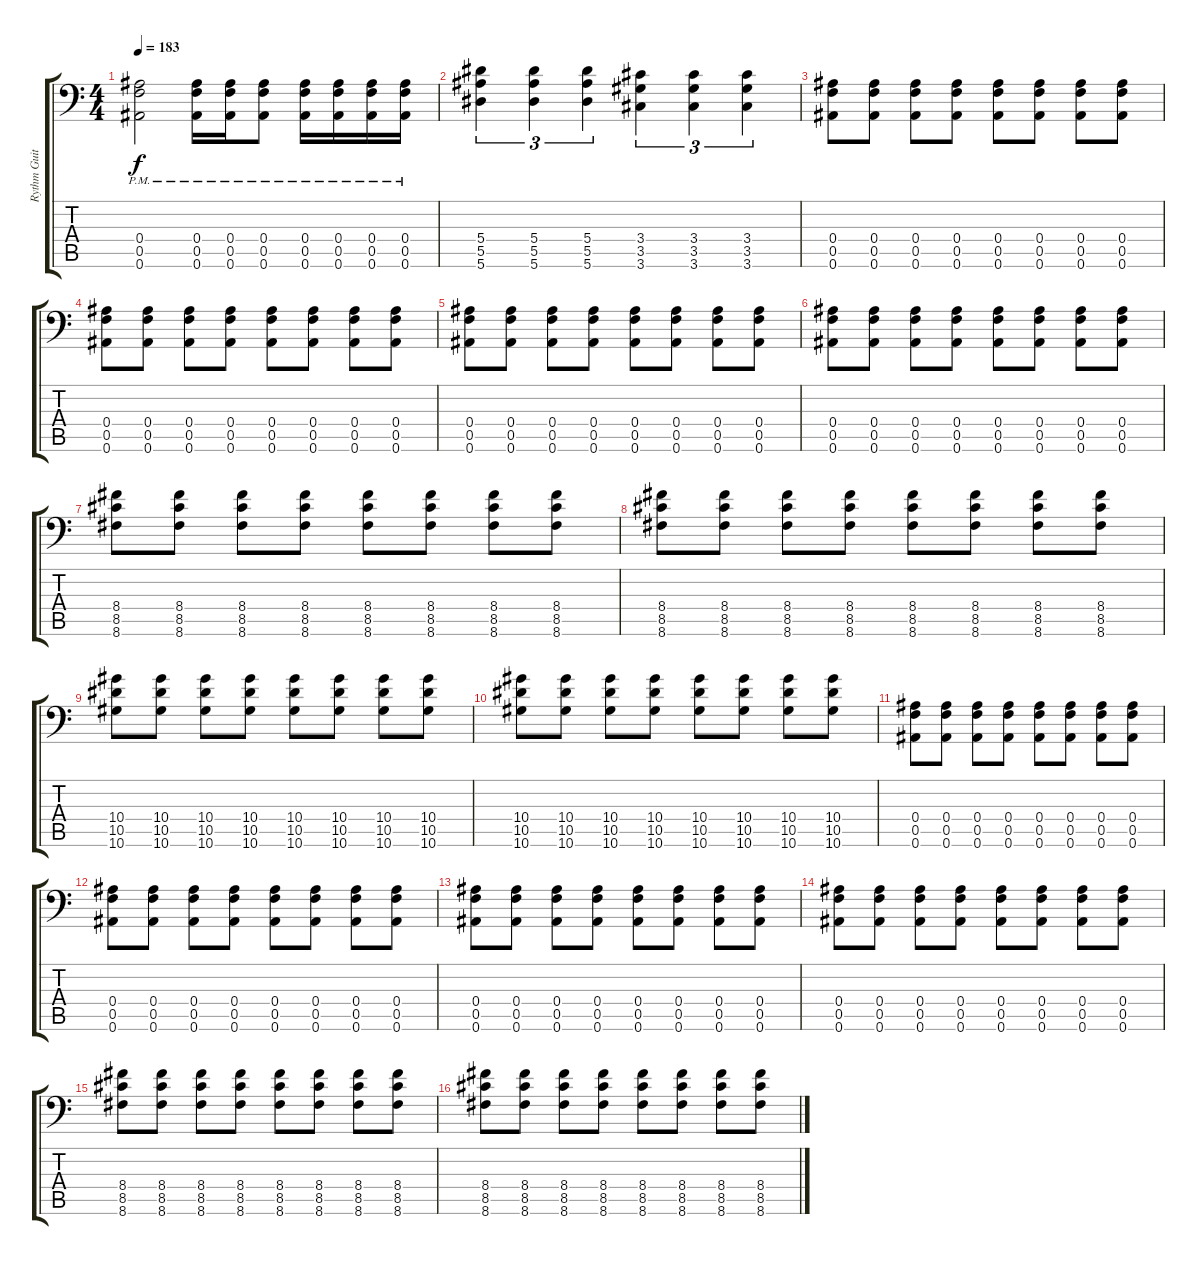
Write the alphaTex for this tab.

\track ("Rythm Guitar #2" "Rythm Guit") {instrument distortionguitar}
\staff {score tabs}
\tuning (C4 G3 Eb3 Bb2 F2 Bb1) {hide}
\ts (4 4)
\tempo 183
\clef f4
\ks c
(0.4{pm} 0.5{pm} 0.6{pm}).2{dy f} (0.4{pm} 0.5{pm} 0.6{pm}).16 (0.4{pm} 0.5{pm} 0.6{pm}).16 (0.4{pm} 0.5{pm} 0.6{pm}).8 (0.4{pm} 0.5{pm} 0.6{pm}).16 (0.4{pm} 0.5{pm} 0.6{pm}).16 (0.4{pm} 0.5{pm} 0.6{pm}).16 (0.4{pm} 0.5{pm} 0.6{pm}).16 |
(5.4 5.5 5.6).4{tu (3 2)} (5.4 5.5 5.6).4{tu (3 2)} (5.4 5.5 5.6).4{tu (3 2)} (3.4 3.5 3.6).4{tu (3 2)} (3.4 3.5 3.6).4{tu (3 2)} (3.4 3.5 3.6).4{tu (3 2)} |
(0.4 0.5 0.6).8 (0.4 0.5 0.6).8 (0.4 0.5 0.6).8 (0.4 0.5 0.6).8 (0.4 0.5 0.6).8 (0.4 0.5 0.6).8 (0.4 0.5 0.6).8 (0.4 0.5 0.6).8 |
(0.4 0.5 0.6).8 (0.4 0.5 0.6).8 (0.4 0.5 0.6).8 (0.4 0.5 0.6).8 (0.4 0.5 0.6).8 (0.4 0.5 0.6).8 (0.4 0.5 0.6).8 (0.4 0.5 0.6).8 |
(0.4 0.5 0.6).8 (0.4 0.5 0.6).8 (0.4 0.5 0.6).8 (0.4 0.5 0.6).8 (0.4 0.5 0.6).8 (0.4 0.5 0.6).8 (0.4 0.5 0.6).8 (0.4 0.5 0.6).8 |
(0.4 0.5 0.6).8 (0.4 0.5 0.6).8 (0.4 0.5 0.6).8 (0.4 0.5 0.6).8 (0.4 0.5 0.6).8 (0.4 0.5 0.6).8 (0.4 0.5 0.6).8 (0.4 0.5 0.6).8 |
(8.4 8.5 8.6).8 (8.4 8.5 8.6).8 (8.4 8.5 8.6).8 (8.4 8.5 8.6).8 (8.4 8.5 8.6).8 (8.4 8.5 8.6).8 (8.4 8.5 8.6).8 (8.4 8.5 8.6).8 |
(8.4 8.5 8.6).8 (8.4 8.5 8.6).8 (8.4 8.5 8.6).8 (8.4 8.5 8.6).8 (8.4 8.5 8.6).8 (8.4 8.5 8.6).8 (8.4 8.5 8.6).8 (8.4 8.5 8.6).8 |
(10.4 10.5 10.6).8 (10.4 10.5 10.6).8 (10.4 10.5 10.6).8 (10.4 10.5 10.6).8 (10.4 10.5 10.6).8 (10.4 10.5 10.6).8 (10.4 10.5 10.6).8 (10.4 10.5 10.6).8 |
(10.4 10.5 10.6).8 (10.4 10.5 10.6).8 (10.4 10.5 10.6).8 (10.4 10.5 10.6).8 (10.4 10.5 10.6).8 (10.4 10.5 10.6).8 (10.4 10.5 10.6).8 (10.4 10.5 10.6).8 |
(0.4 0.5 0.6).8 (0.4 0.5 0.6).8 (0.4 0.5 0.6).8 (0.4 0.5 0.6).8 (0.4 0.5 0.6).8 (0.4 0.5 0.6).8 (0.4 0.5 0.6).8 (0.4 0.5 0.6).8 |
(0.4 0.5 0.6).8 (0.4 0.5 0.6).8 (0.4 0.5 0.6).8 (0.4 0.5 0.6).8 (0.4 0.5 0.6).8 (0.4 0.5 0.6).8 (0.4 0.5 0.6).8 (0.4 0.5 0.6).8 |
(0.4 0.5 0.6).8 (0.4 0.5 0.6).8 (0.4 0.5 0.6).8 (0.4 0.5 0.6).8 (0.4 0.5 0.6).8 (0.4 0.5 0.6).8 (0.4 0.5 0.6).8 (0.4 0.5 0.6).8 |
(0.4 0.5 0.6).8 (0.4 0.5 0.6).8 (0.4 0.5 0.6).8 (0.4 0.5 0.6).8 (0.4 0.5 0.6).8 (0.4 0.5 0.6).8 (0.4 0.5 0.6).8 (0.4 0.5 0.6).8 |
(8.4 8.5 8.6).8 (8.4 8.5 8.6).8 (8.4 8.5 8.6).8 (8.4 8.5 8.6).8 (8.4 8.5 8.6).8 (8.4 8.5 8.6).8 (8.4 8.5 8.6).8 (8.4 8.5 8.6).8 |
(8.4 8.5 8.6).8 (8.4 8.5 8.6).8 (8.4 8.5 8.6).8 (8.4 8.5 8.6).8 (8.4 8.5 8.6).8 (8.4 8.5 8.6).8 (8.4 8.5 8.6).8 (8.4 8.5 8.6).8
